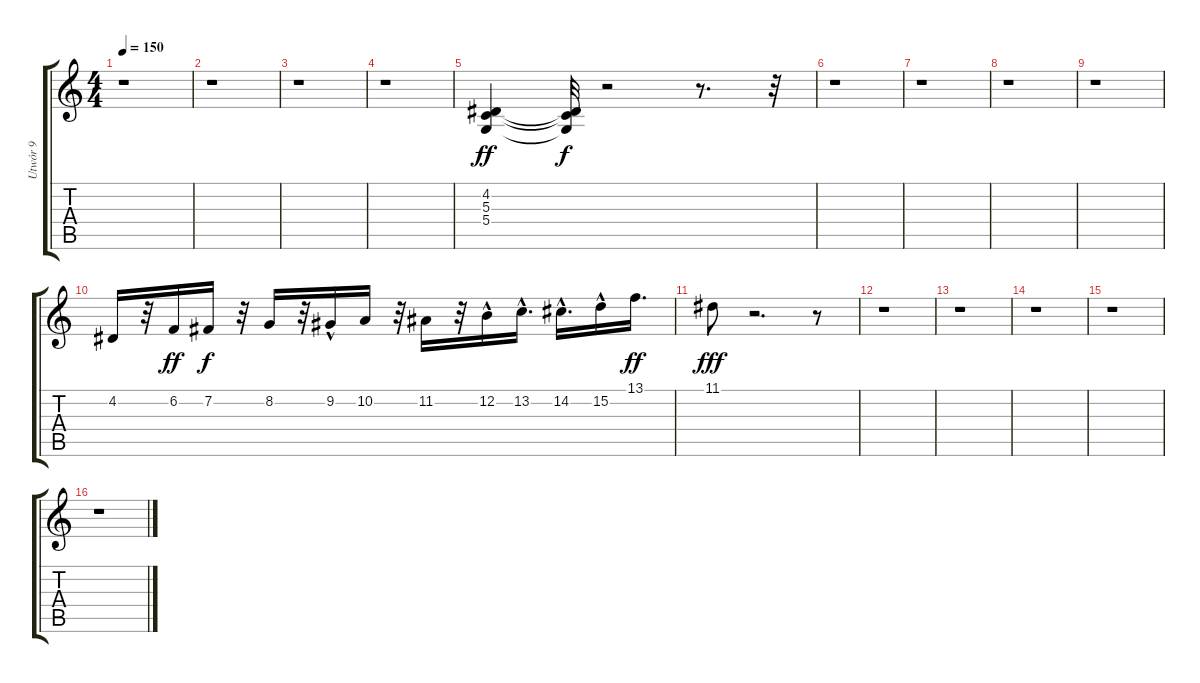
\track ("Utwór 9" "Utwór 9") {instrument brasssection}
\staff {score tabs}
\tuning (E4 B3 G3 D3 A2 E2) {hide}
\ts (4 4)
\tempo 150
\clef g2
\ks c
r.1{dy f} |
r.1 |
r.1 |
r.1 |
(4.2 5.3 5.4).4{dy ff} (4.2{t} 5.3{t} 5.4{t}).32{dy f} r.2 r.8{d} r.32 |
r.1 |
r.1 |
r.1 |
r.1 |
4.2.16 r.32 6.2.16{dy ff} 7.2.16{dy f} r.32 8.2.16 r.32 9.2{hac}.16 10.2.16 r.32 11.2.16 r.32 12.2{hac}.16 13.2{hac}.16{d} 14.2{hac}.16{d} 15.2{hac}.16 13.1.16{d dy ff} |
11.1.8{dy fff} r.2{d} r.8 |
r.1 |
r.1 |
r.1 |
r.1 |
r.1
